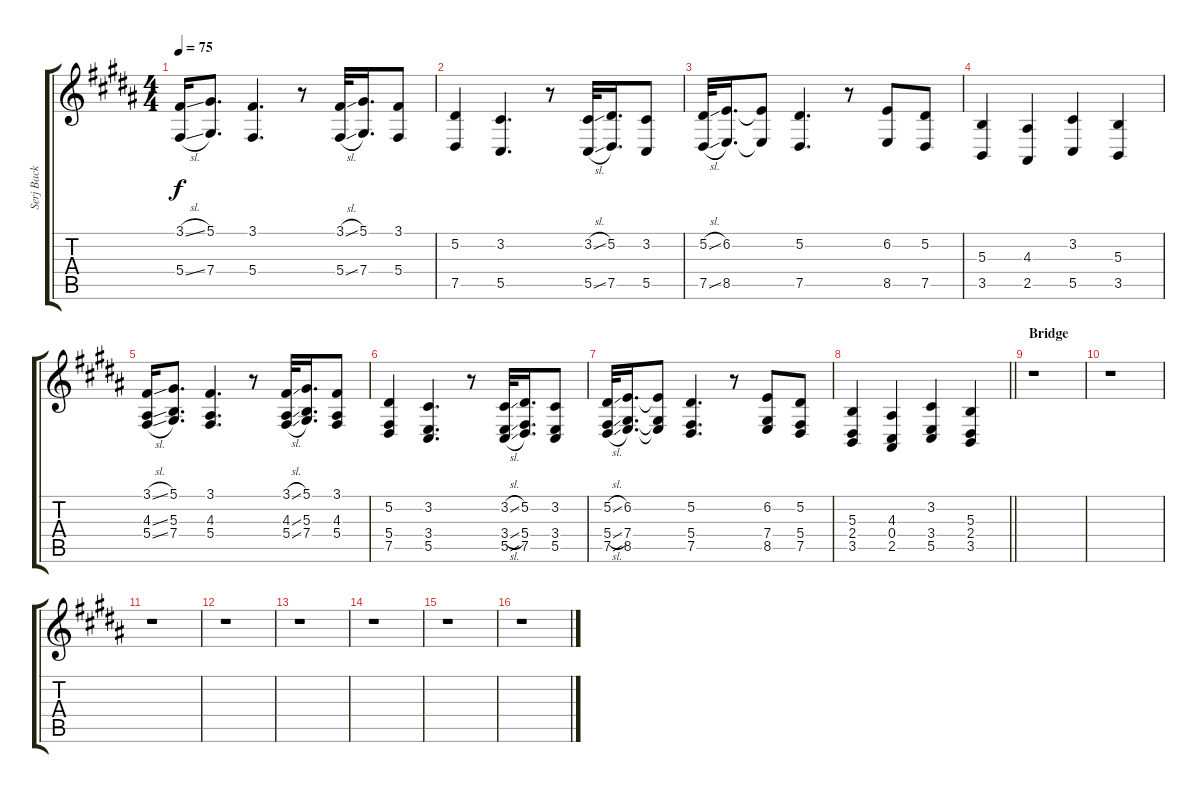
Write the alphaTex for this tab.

\track ("Serj Back" "Serj Back") {instrument synthvoice}
\staff {score tabs}
\tuning (Eb4 Bb3 Gb3 Db3 Ab2 Eb2) {hide}
\ts (4 4)
\tempo 75
\clef g2
\ks g#minor
(3.1{sl} 5.4{sl}).16{dy f} (5.1 7.4).8{d} (3.1 5.4).4{d} r.8 (3.1{sl} 5.4{sl}).32 (5.1 7.4).16{d} (3.1 5.4).8 |
(5.2 7.5).4 (3.2 5.5).4{d} r.8 (3.2{sl} 5.5{sl}).32 (5.2 7.5).16{d} (3.2 5.5).8 |
(5.2{sl} 7.5{sl}).32 (6.2 8.5).16{d} (6.2{t} 8.5{t}).8 (5.2 7.5).4{d} r.8 (6.2 8.5).8 (5.2 7.5).8 |
(5.3 3.5).4 (4.3 2.5).4 (3.2 5.5).4 (5.3 3.5).4 |
(3.1{sl} 4.3{sl} 5.4{sl}).16 (5.1 5.3 7.4).8{d} (3.1 4.3 5.4).4{d} r.8 (3.1{sl} 4.3{sl} 5.4{sl}).32 (5.1 5.3 7.4).16{d} (3.1 4.3 5.4).8 |
(5.2 5.4 7.5).4 (3.2 3.4 5.5).4{d} r.8 (3.2{sl} 3.4{sl} 5.5{sl}).32 (5.2 5.4 7.5).16{d} (3.2 3.4 5.5).8 |
(5.2{sl} 5.4{sl} 7.5{sl}).32 (6.2 7.4 8.5).16{d} (6.2{t} 7.4{t} 8.5{t}).8 (5.2 5.4 7.5).4{d} r.8 (6.2 7.4 8.5).8 (5.2 5.4 7.5).8 |
\barLineRight lightlight
(5.3 2.4 3.5).4 (4.3 0.4 2.5).4 (3.2 3.4 5.5).4 (5.3 2.4 3.5).4 |
\section ("" "Bridge")
r.1 |
r.1 |
r.1 |
r.1 |
r.1 |
r.1 |
r.1 |
r.1
